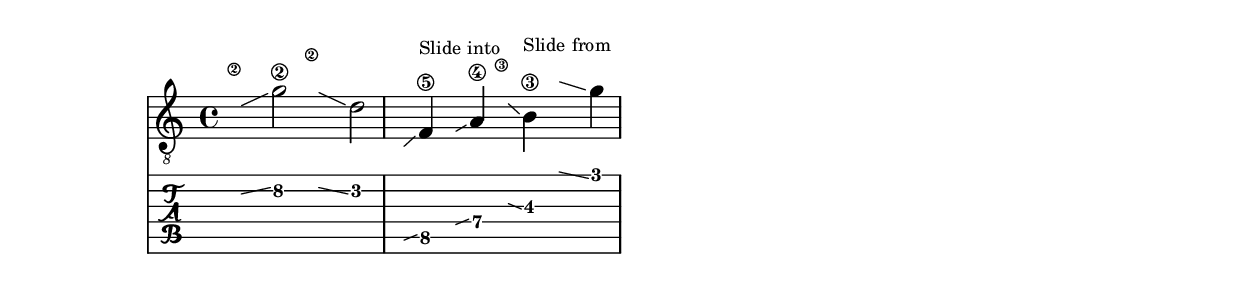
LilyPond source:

% Do not edit this file; it is automatically
% generated from Documentation/snippets/new
% This file is in the public domain.
%% Note: this file works from version 2.13.36
\version "2.13.39"

\header {
%% Translation of GIT committish: 5160eccb26cee0bfd802d844233e4a8d795a1e94


  texidoces = "
A diferencia de los glissandos, los @q{slides} o ligaduras pueden
partir de un punto impreciso del mástil hasta un traste específico.
Una buena forma de hacerlo es añadir una nota de mordente antes de la
nota real, como se muestra en el ejemplo siguiente.

"

  doctitlees = "Ligaduras de guitarra"

  lsrtags = "fretted-strings"

  texidoc = "
Unlike glissandos, slides may go from an imprecise point of the
fretboard to a specific fret. A good way to do that is to add a grace
hidden note before the note which is actually played, as demonstrated
in the following example.
"
  doctitle = "Guitar slides"
} % begin verbatim


%% Hide fret number: useful to draw slide into/from a casual point of
%% the fretboard.
hideFretNumber = {
  \once \override TabNoteHead #'transparent = ##t
  \once \override NoteHead #'transparent = ##t
  \once \override Stem #'transparent = ##t
  \once \override NoteHead #'no-ledgers = ##t
  \once \override Glissando #'(bound-details left padding) = #0.3
}

music= \relative c' {
  \grace { \hideFretNumber d8\2 \glissando s2 } g2\2
  \grace { \hideFretNumber g8\2 \glissando s2 } d2 |

  \grace { \hideFretNumber c,8 \glissando s } f4\5^\markup \tiny { Slide into }
  \grace { \hideFretNumber f8 \glissando s } a4\4
  \grace { \hideFretNumber e'8\3 \glissando s } b4\3^\markup \tiny { Slide from }
  \grace { \hideFretNumber b'8 \glissando s2 } g4 |
}

\score {
  <<
    \new Staff {
      \clef "G_8"
      \music
    }
    \new TabStaff {
      \music
    }
  >>
}
